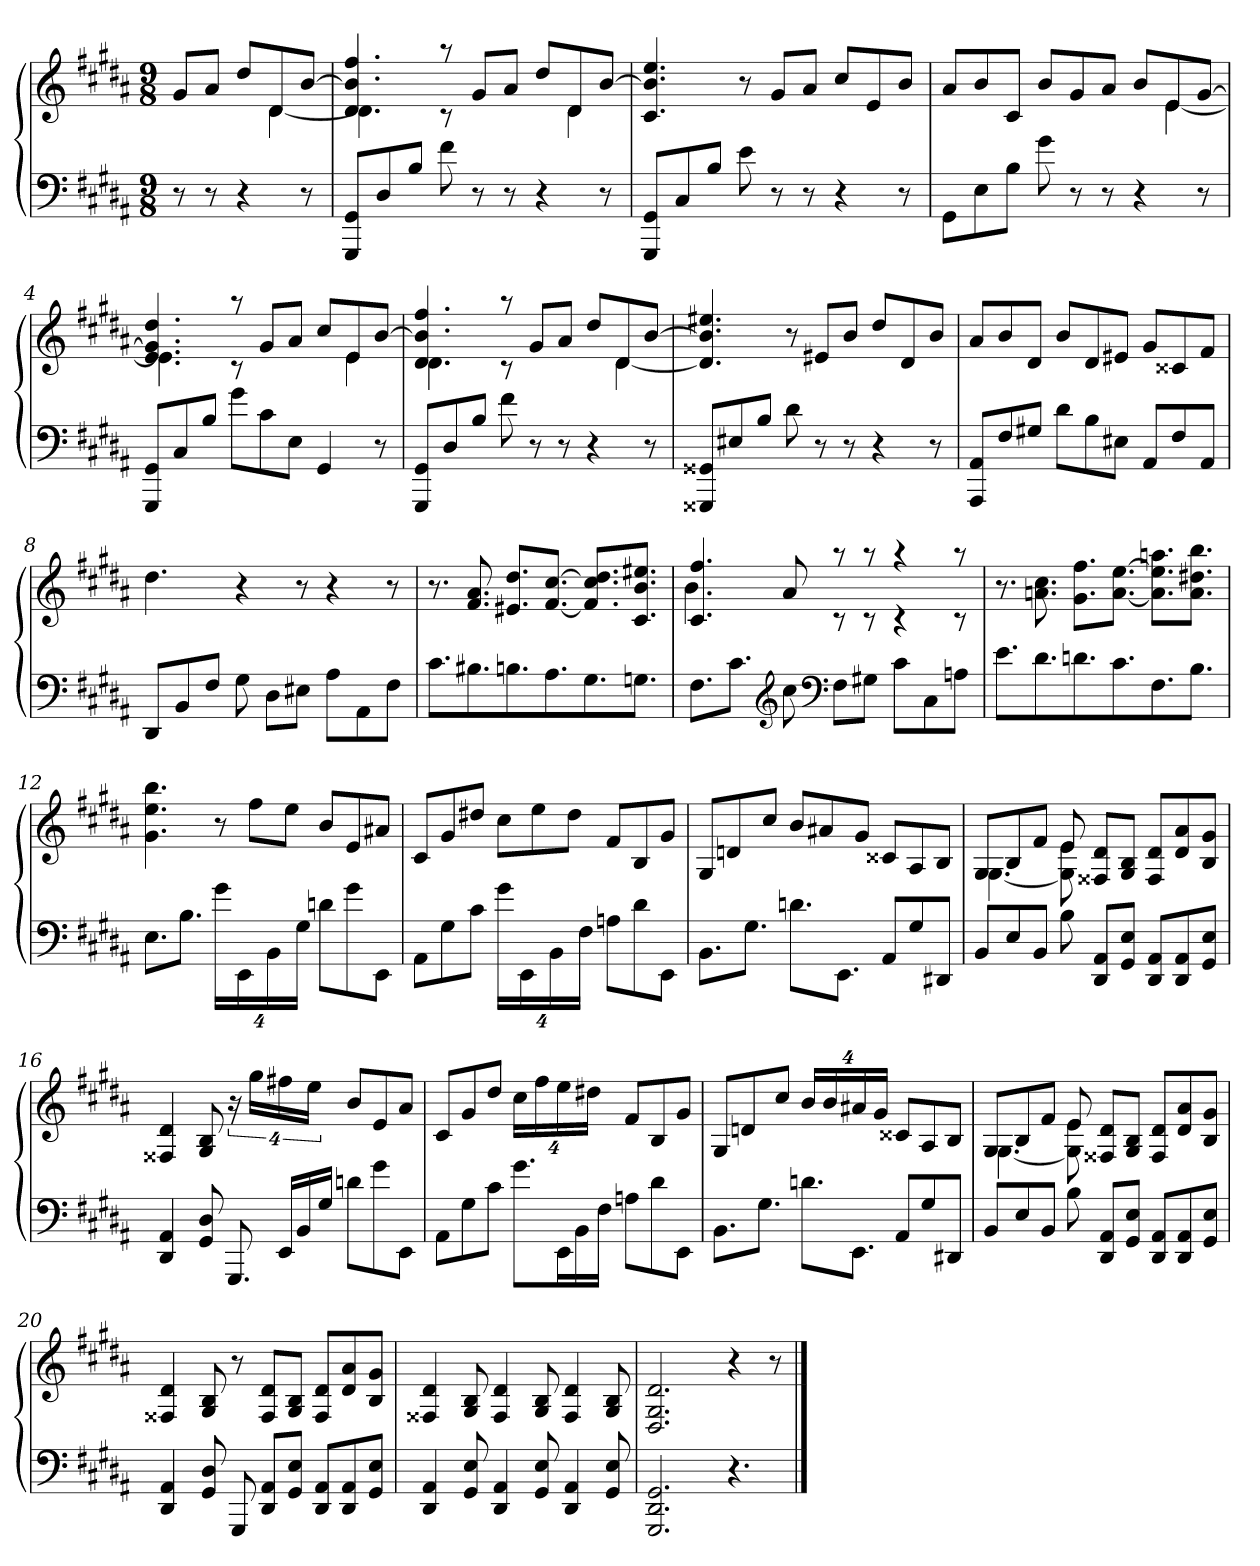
**kern	**kern
*part1	*part1
*staff2	*staff1
*clefF4	*clefG2
*k[f#c#g#d#a#]	*k[f#c#g#d#a#]
*g#:	*g#:
*M9/8	*M9/8
=	=
*	*^
8r	8g#L	8ryy
8r	8a#J	8ryy
4r	8dd#L	8ryy
.	8d#	[4d#
8r	[8bJ	.
=1	=1	=1
8GGG# 8GG#L	4.d# 4.b] 4.ff#	4.d#]
8D#	.	.
8BJ	.	.
8f#	8raa	8rc
8r	8g#L	8ryy
8r	8a#J	8ryy
4r	8dd#L	8ryy
.	8d#	4d#
8r	[8bJ	.
*	*v	*v
=2	=2
8GGG# 8GG#L	4.c# 4.b] 4.ee
8C#	.
8BJ	.
8e	8r
8r	8g#L
8r	8a#J
4r	8cc#L
.	8e
8r	8bJ
=3	=3
*	*^
8GG#L	8a#L	4.ryy
8E	8b	.
8BJ	8c#J	.
8g#	8bL	4.ryy
8r	8g#	.
8r	8a#J	.
4r	8bL	8ryy
.	8e	[4e
8r	[8g#J	.
=4	=4	=4
8GGG# 8GG#L	4.e 4.g#] 4.dd#	4.e]
8C#	.	.
8BJ	.	.
8g#L	8raa	8rc
8c#	8g#L	8ryy
8EJ	8a#J	8ryy
4GG#	8cc#L	8ryy
.	8e	4e
8r	[8bJ	.
=5	=5	=5
8GGG# 8GG#L	4.d# 4.b] 4.ff#	4.d#
8D#	.	.
8BJ	.	.
8f#	8raa	8rc
8r	8g#L	8ryy
8r	8a#J	8ryy
4r	8dd#L	8ryy
.	8d#	[4d#
8r	[8bJ	.
*	*v	*v
=6	=6
8GGG##X 8GG##XL	4.d#] 4.b] 4.ee#X
8E#X	.
8BJ	.
8d#	8r
8r	8e#XL
8r	8bJ
4r	8dd#L
.	8d#
8r	8bJ
=7	=7
8AAA# 8AA#L	8a#L
8F#	8b
8G#XJ	8d#J
8d#L	8bL
8B	8d#
8E#XJ	8e#XJ
8AA#L	8g#L
8F#	8c##X
8AA#J	8f#J
=8	=8
8DD#L	4.dd#
8BB	.
8F#J	.
8G#	4r
8D#L	.
8E#XJ	8r
8A#L	4r
8AA#	.
8F#J	8r
=9	=9
8.c#L	8.r
8.B#X	8.f# 8.a#
8.Bn	8.e#X 8.dd#L
8.A#	[8.f# [8.cc#J
8.G#	8.f#] 8.cc#] 8.dd#L
8.GnJ	8.c# 8.b 8.ee#XJ
=10	=10
*	*^
8.F#L	4.c# 4.ff#	4.b
8.c#J	.	.
*clefG2	*	*
8cc#	8ryy	8a#
*clefF4	*	*
8F#L	8raa	8rc
8G#XJ	8raa	8rc
8c#L	4raa	4rc
8C#	.	.
8AnJ	8raa	8rc
*	*v	*v
=11	=11
8.eL	8.r
8.d#	8.an 8.cc#
8.dn	8.g# 8.ff#L
8.c#	[8.a [8.eeJ
8.F#	8.a] 8.ee] 8.aanL
8.BJ	8.a 8.dd#X 8.bbJ
=12	=12
8.EL	4.g# 4.ee 4.bb
8.BJ	.
32%3g#LL	8r
32%3EE	.
.	8ff#L
32%3BB	.
.	8eeJ
32%3G#JJ	.
8dnL	8bL
8g#	8e
8EEJ	8a#XJ
=13	=13
8AA#L	8c#L
8G#	8g#
8c#J	8dd#XJ
32%3g#LL	8cc#L
32%3EE	.
.	8ee
32%3BB	.
.	8dd#J
32%3F#JJ	.
8AnL	8f#L
8d#	8B
8EEJ	8g#J
=14	=14
8.BBL	8G#L
.	8dn
8.G#J	.
.	8cc#J
8.dnL	8bL
.	8a#X
8.EEJ	.
.	8g#J
8AA#L	8c##XL
8G#	8A#
8DD#XJ	8BJ
=15	=15
*	*^
8BBL	8G#L	[4.G#
8E	8B	.
8BBJ	8f#J	.
8B	8e	8G#] 8e
8DD# 8AA#L	8F##X 8d#L	8ryy
8GG# 8EJ	8G# 8BJ	8ryy
8DD# 8AA#L	8F## 8d#L	8ryy
8DD# 8AA#	8d# 8a#	8ryy
8GG# 8EJ	8B 8g#J	8ryy
*	*v	*v
=16	=16
4DD# 4AA#	4F##X 4d#
8GG# 8D#	8G# 8B
8.GGG#	32%3r
.	32%3gg#LL
16EELL	32%3ff#X
16BB	.
.	32%3eeJJ
16G#JJ	.
8dnL	8bL
8g#	8e
8EEJ	8a#J
=17	=17
8AA#L	8c#L
8G#	8g#
8c#J	8dd#J
8.g#L	32%3cc#LL
.	32%3ff#
16EEL	32%3ee
16BB	.
.	32%3dd#XJJ
16F#JJ	.
8AnL	8f#L
8d#	8B
8EEJ	8g#J
=18	=18
8.BBL	8G#L
.	8dn
8.G#J	.
.	8cc#J
8.dnL	32%3bLL
.	32%3b
8.EEJ	32%3a#X
.	32%3g#JJ
8AA#L	8c##XL
8G#	8A#
8DD#XJ	8BJ
=19	=19
*	*^
8BBL	8G#L	[4.G#
8E	8B	.
8BBJ	8f#J	.
8B	8e	8G#] 8e
8DD# 8AA#L	8F##X 8d#L	8ryy
8GG# 8EJ	8G# 8BJ	8ryy
8DD# 8AA#L	8F## 8d#L	8ryy
8DD# 8AA#	8d# 8a#	8ryy
8GG# 8EJ	8B 8g#J	8ryy
*	*v	*v
=20	=20
4DD# 4AA#	4F##X 4d#
8GG# 8D#	8G# 8B
8GGG#	8r
8DD# 8AA#L	8F## 8d#L
8GG# 8EJ	8G# 8BJ
8DD# 8AA#L	8F## 8d#L
8DD# 8AA#	8d# 8a#
8GG# 8EJ	8B 8g#J
=21	=21
4DD# 4AA#	4F##X 4d#
8GG# 8E	8G# 8B
4DD# 4AA#	4F## 4d#
8GG# 8E	8G# 8B
4DD# 4AA#	4F## 4d#
8GG# 8E	8G# 8B
=22	=22
2.GGG# 2.DD# 2.GG#	2.D# 2.G# 2.d#
4.r	4r
.	8r
==	==
*-	*-
